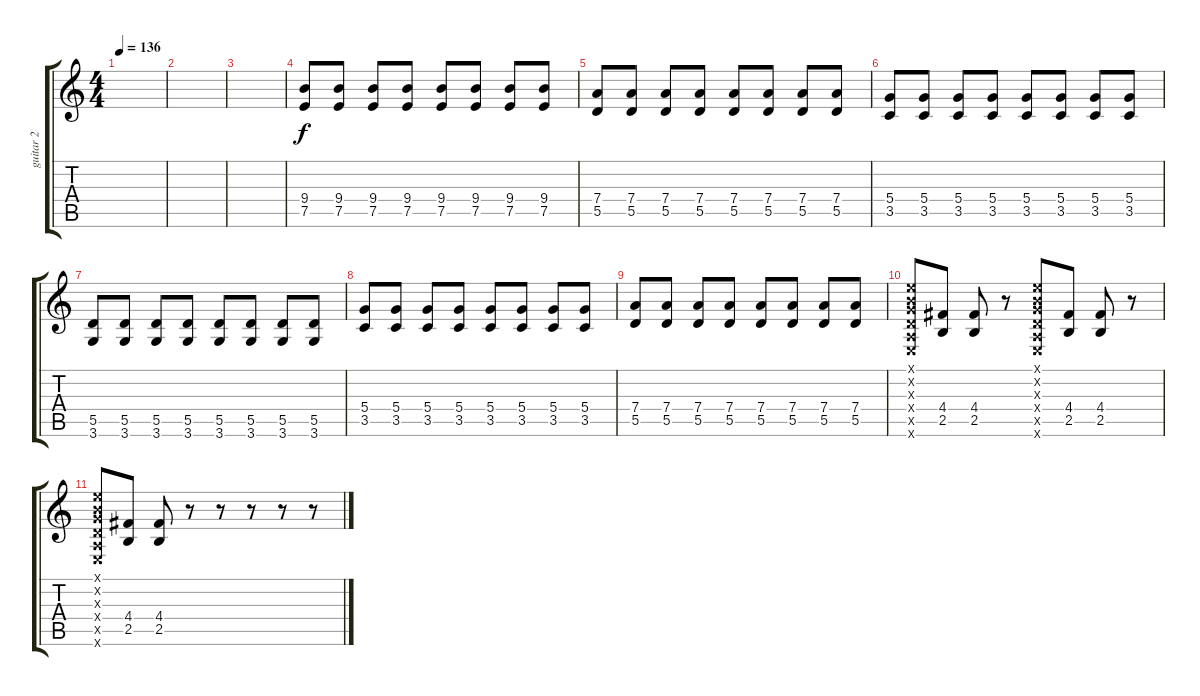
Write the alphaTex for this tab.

\track ("guitar 2" "guitar 2") {instrument overdrivenguitar}
\staff {score tabs}
\tuning (E4 B3 G3 D3 A2 E2) {hide}
\ts (4 4)
\tempo 136
\clef g2
\ks c
|
|
|
(9.4 7.5).8 (9.4 7.5).8 (9.4 7.5).8 (9.4 7.5).8 (9.4 7.5).8 (9.4 7.5).8 (9.4 7.5).8 (9.4 7.5).8 |
(7.4 5.5).8 (7.4 5.5).8 (7.4 5.5).8 (7.4 5.5).8 (7.4 5.5).8 (7.4 5.5).8 (7.4 5.5).8 (7.4 5.5).8 |
(5.4 3.5).8 (5.4 3.5).8 (5.4 3.5).8 (5.4 3.5).8 (5.4 3.5).8 (5.4 3.5).8 (5.4 3.5).8 (5.4 3.5).8 |
(5.5 3.6).8 (5.5 3.6).8 (5.5 3.6).8 (5.5 3.6).8 (5.5 3.6).8 (5.5 3.6).8 (5.5 3.6).8 (5.5 3.6).8 |
(5.4 3.5).8 (5.4 3.5).8 (5.4 3.5).8 (5.4 3.5).8 (5.4 3.5).8 (5.4 3.5).8 (5.4 3.5).8 (5.4 3.5).8 |
(7.4 5.5).8 (7.4 5.5).8 (7.4 5.5).8 (7.4 5.5).8 (7.4 5.5).8 (7.4 5.5).8 (7.4 5.5).8 (7.4 5.5).8 |
(0.1{x} 0.2{x} 0.3{x} 0.4{x} 0.5{x} 0.6{x}).8 (4.4 2.5).8 (4.4 2.5).8 r.8 (0.1{x} 0.2{x} 0.3{x} 0.4{x} 0.5{x} 0.6{x}).8 (4.4 2.5).8 (4.4 2.5).8 r.8 |
(0.1{x} 0.2{x} 0.3{x} 0.4{x} 0.5{x} 0.6{x}).8 (4.4 2.5).8 (4.4 2.5).8 r.8 r.8 r.8 r.8 r.8
